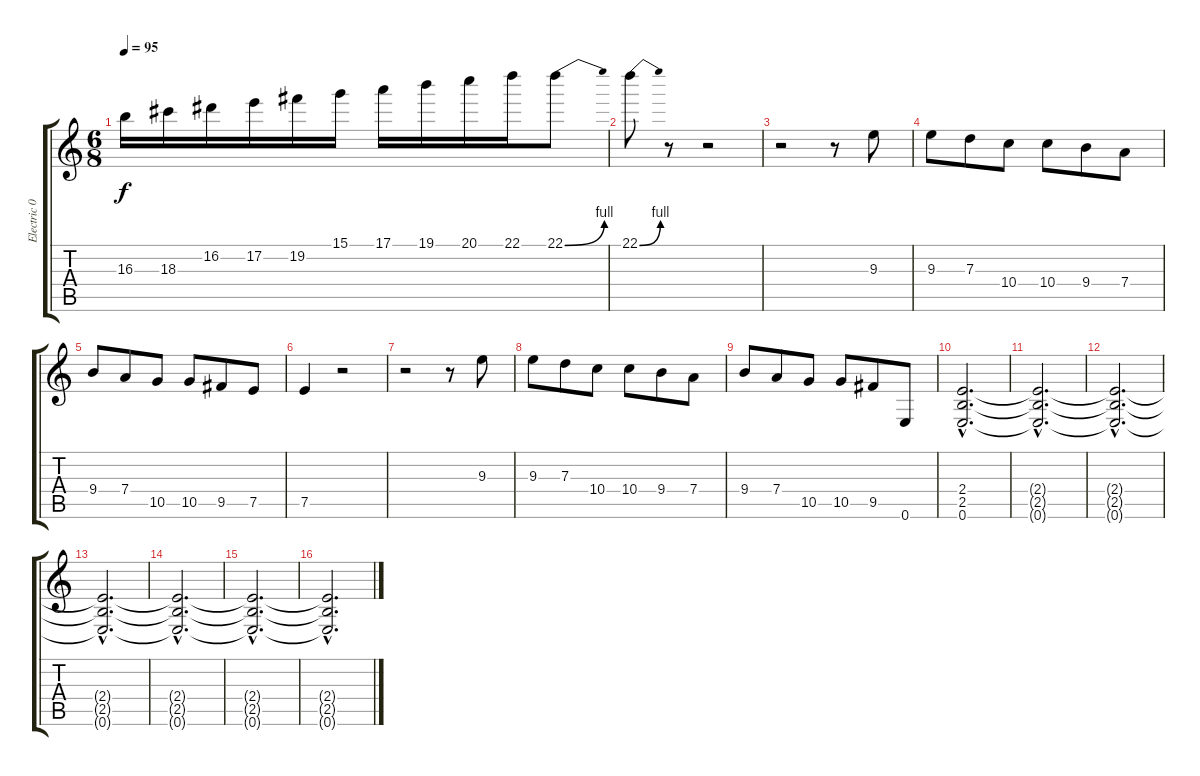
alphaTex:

\track ("Electric 02" "Electric 0") {instrument overdrivenguitar}
\staff {score tabs}
\tuning (E4 B3 G3 D3 A2 E2) {hide}
\ts (6 8)
\tempo 95
\clef g2
\ks c
16.3.16{dy f} 18.3.16 16.2.16 17.2.16 19.2.16 15.1.16 17.1.16 19.1.16 20.1.16 22.1.16 22.1{be (bend 0 0 60 4)}.8 |
22.1{be (bend 0 0 60 4)}.8 r.8 r.2 |
r.2 r.8 9.3.8 |
9.3.8 7.3.8 10.4.8 10.4.8 9.4.8 7.4.8 |
9.4.8 7.4.8 10.5.8 10.5.8 9.5.8 7.5.8 |
7.5.4 r.2 |
r.2 r.8 9.3.8 |
9.3.8 7.3.8 10.4.8 10.4.8 9.4.8 7.4.8 |
9.4.8 7.4.8 10.5.8 10.5.8 9.5.8 0.6.8 |
(2.4{hac} 2.5{hac} 0.6{hac}).2{d} |
(2.4{hac t} 2.5{hac t} 0.6{hac t}).2{d} |
(2.4{hac t} 2.5{hac t} 0.6{hac t}).2{d volume 5} |
(2.4{hac t} 2.5{hac t} 0.6{hac t}).2{d} |
(2.4{hac t} 2.5{hac t} 0.6{hac t}).2{d} |
(2.4{hac t} 2.5{hac t} 0.6{hac t}).2{d} |
(2.4{hac t} 2.5{hac t} 0.6{hac t}).2{d}
